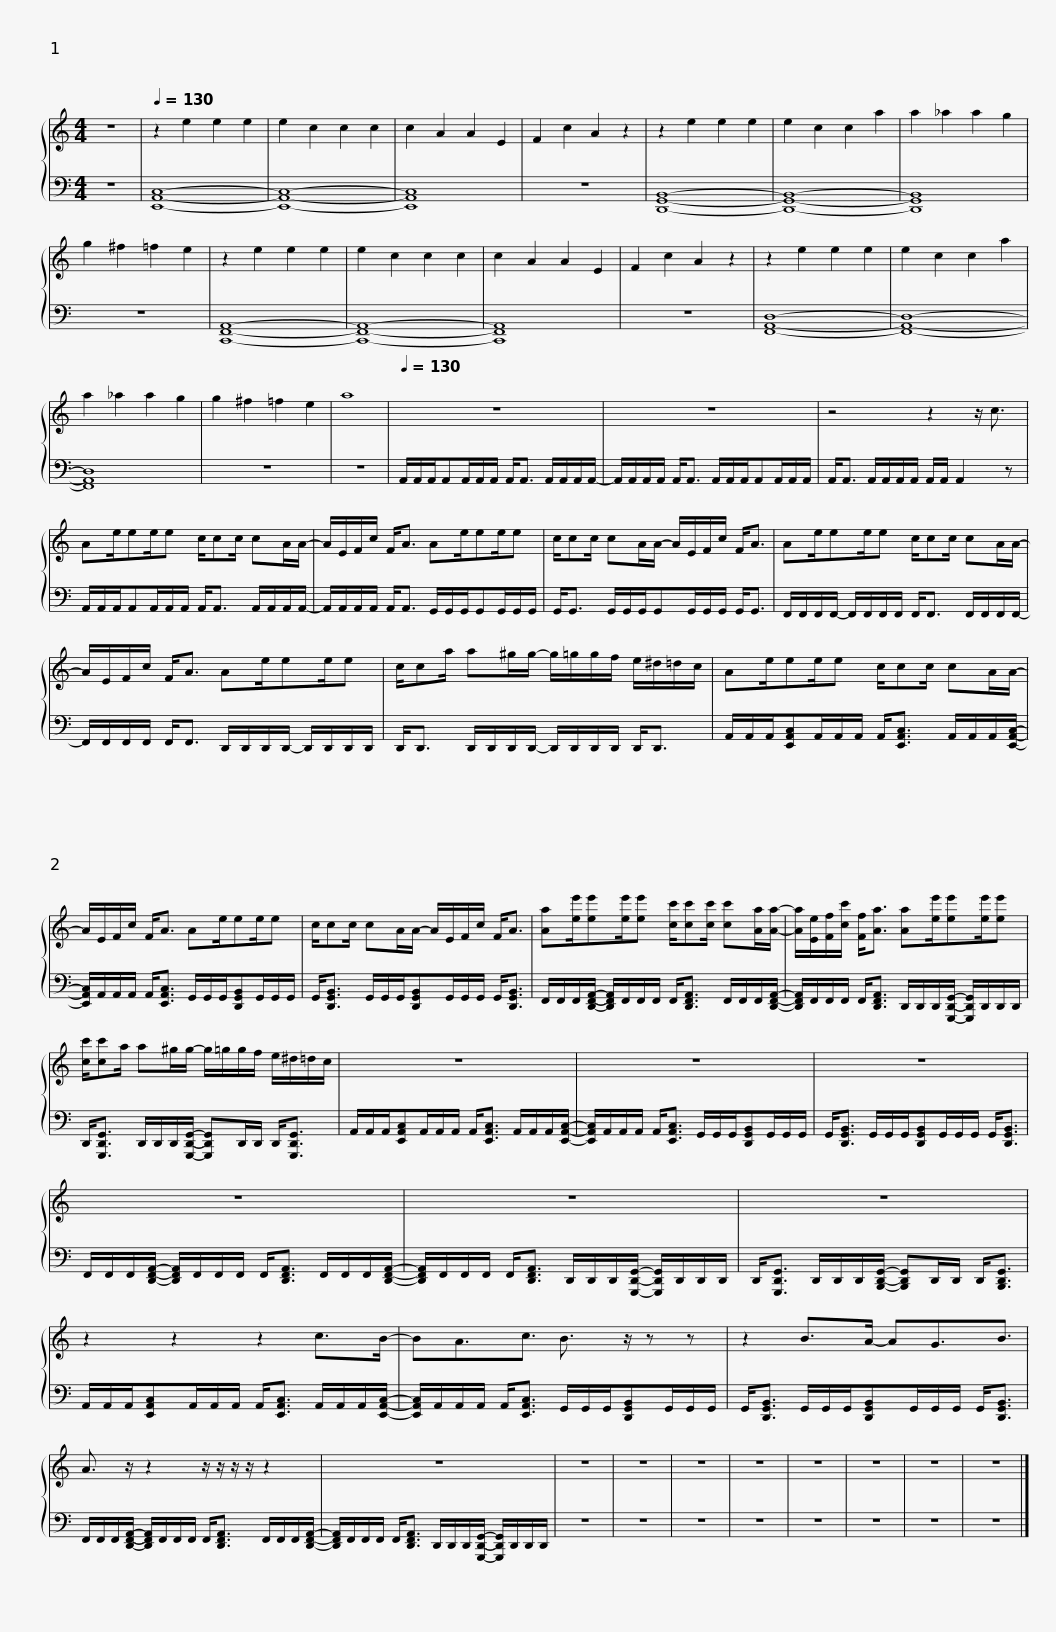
X:1
%%score { 1 | 2 }
L:1/8
M:4/4
I:linebreak $
K:C
V:1 treble
V:2 bass
V:1
 z8 |[Q:1/4=130] z2 e2 e2 e2 | e2 c2 c2 c2 | c2 A2 A2 E2 | F2 c2 A2 z2 | %5
 z2 e2 e2 e2 | e2 c2 c2 a2 | a2 _a2 a2 g2 | g2 ^f2 =f2 e2 |$ z2 e2 e2 e2 | %10
 e2 c2 c2 c2 | c2 A2 A2 E2 | F2 c2 A2 z2 | z2 e2 e2 e2 | e2 c2 c2 a2 | %15
 a2 _a2 a2 g2 | g2 ^f2 =f2 e2 | a8 |$[Q:1/4=130] z8 | z8 | %20
 z4 z2 z/ c3/2 |$ Ae/ee/e c/cc/ cA/A/- | A/E/F/c/ F<A Ae/ee/e | c/cc/ cA/A/- A/E/F/c/ F<A |$ Ae/ee/e c/cc/ cA/A/- | %25
 A/E/F/c/ F<A Ae/ee/e |$ c/ca/ a^g/g/- g/=g/g/f/ e/^d/=d/c/ | Ae/ee/e c/cc/ cA/A/- | A/E/F/c/ F<A Ae/ee/e |$ c/cc/ cA/A/- A/E/F/c/ F<A | %30
 [Aa][ee']/[ee'][ee']/[ee'] [cc']/[cc'][cc']/ [cc'][Aa]/[Aa]/- |$ [Aa]/[Ee]/[Ff]/[cc']/ [Ff]<[Aa] [Aa][ee']/[ee'][ee']/[ee'] | [cc']/[cc']a/ a^g/g/- g/=g/g/f/ e/^d/=d/c/ |$ z8 | z8 | %35
 z8 |$ z8 | z8 |$ z8 | z2 z2 z2 c>B- | %40
 BA3/2c3/2 B3/2 z/ z z |$ z2 B>A- AG3/2B3/2 | A3/2 z/ z2 z/ z/ z/ z/ z2 | z8 |$ z8 | %45
 z8 | z8 | z8 | z8 | z8 | %50
 z8 | z8 |] %52
V:2
 z8 | [E,,A,,C,]8- | [E,,A,,C,]8- | [E,,A,,C,]8 | z8 | %5
 [D,,G,,B,,]8- | [D,,G,,B,,]8- | [D,,G,,B,,]8 | z8 |$ [C,,F,,A,,]8- | %10
 [C,,F,,A,,]8- | [C,,F,,A,,]8 | z8 | [F,,A,,D,]8- | [F,,A,,D,]8- | %15
 [F,,A,,D,]8 | z8 | z8 |$ A,,/A,,/A,,/A,,A,,/A,,/A,,/ A,,<A,, A,,/A,,/A,,/A,,/- | A,,/A,,/A,,/A,,/ A,,<A,, A,,/A,,/A,,/A,,A,,/A,,/A,,/ | %20
 A,,<A,, A,,/A,,/A,,/A,,/ A,,/A,,/ A,,2 z |$ A,,/A,,/A,,/A,,A,,/A,,/A,,/ A,,<A,, A,,/A,,/A,,/A,,/- | A,,/A,,/A,,/A,,/ A,,<A,, G,,/G,,/G,,/G,,G,,/G,,/G,,/ | G,,<G,, G,,/G,,/G,,/G,,G,,/G,,/G,,/ G,,<G,, |$ F,,/F,,/F,,/F,,/- F,,/F,,/F,,/F,,/ F,,<F,, F,,/F,,/F,,/F,,/- | %25
 F,,/F,,/F,,/F,,/ F,,<F,, D,,/D,,/D,,/D,,/- D,,/D,,/D,,/D,,/ |$ D,,<D,, D,,/D,,/D,,/D,,/- D,,/D,,/D,,/D,,/ D,,<D,, | A,,/A,,/A,,/[E,,A,,C,]A,,/A,,/A,,/ A,,<[E,,A,,C,] A,,/A,,/A,,/[E,,A,,C,]/- | [E,,A,,C,]/A,,/A,,/A,,/ A,,<[E,,A,,C,] G,,/G,,/G,,/[D,,G,,B,,]G,,/G,,/G,,/ |$ G,,<[D,,G,,B,,] G,,/G,,/G,,/[D,,G,,B,,]G,,/G,,/G,,/ G,,<[D,,G,,B,,] | %30
 F,,/F,,/F,,/[D,,F,,A,,]/- [D,,F,,A,,]/F,,/F,,/F,,/ F,,<[D,,F,,A,,] F,,/F,,/F,,/[D,,F,,A,,]/- |$ [D,,F,,A,,]/F,,/F,,/F,,/ F,,<[D,,F,,A,,] D,,/D,,/D,,/[G,,,D,,G,,]/- [G,,,D,,G,,]/D,,/D,,/D,,/ | D,,<[G,,,D,,G,,] D,,/D,,/D,,/[G,,,D,,G,,]/- [G,,,D,,G,,]D,,/D,,/ D,,<[G,,,D,,G,,] |$ A,,/A,,/A,,/[E,,A,,C,]A,,/A,,/A,,/ A,,<[E,,A,,C,] A,,/A,,/A,,/[E,,A,,C,]/- | [E,,A,,C,]/A,,/A,,/A,,/ A,,<[E,,A,,C,] G,,/G,,/G,,/[D,,G,,B,,]G,,/G,,/G,,/ | %35
 G,,<[D,,G,,B,,] G,,/G,,/G,,/[D,,G,,B,,]G,,/G,,/G,,/ G,,<[D,,G,,B,,] |$ F,,/F,,/F,,/[D,,F,,A,,]/- [D,,F,,A,,]/F,,/F,,/F,,/ F,,<[D,,F,,A,,] F,,/F,,/F,,/[D,,F,,A,,]/- | [D,,F,,A,,]/F,,/F,,/F,,/ F,,<[D,,F,,A,,] D,,/D,,/D,,/[G,,,D,,G,,]/- [G,,,D,,G,,]/D,,/D,,/D,,/ |$ D,,<[G,,,D,,G,,] D,,/D,,/D,,/[B,,,D,,G,,]/- [B,,,D,,G,,]D,,/D,,/ D,,<[B,,,D,,G,,] | A,,/A,,/A,,/[E,,A,,C,]A,,/A,,/A,,/ A,,<[E,,A,,C,] A,,/A,,/A,,/[E,,A,,C,]/- | %40
 [E,,A,,C,]/A,,/A,,/A,,/ A,,<[E,,A,,C,] G,,/G,,/G,,/[D,,G,,B,,]G,,/G,,/G,,/ |$ G,,<[D,,G,,B,,] G,,/G,,/G,,/[D,,G,,B,,]G,,/G,,/G,,/ G,,<[D,,G,,B,,] | F,,/F,,/F,,/[D,,F,,A,,]/- [D,,F,,A,,]/F,,/F,,/F,,/ F,,<[D,,F,,A,,] F,,/F,,/F,,/[D,,F,,A,,]/- | [D,,F,,A,,]/F,,/F,,/F,,/ F,,<[D,,F,,A,,] D,,/D,,/D,,/[G,,,D,,G,,]/- [G,,,D,,G,,]/D,,/D,,/D,,/ |$ z8 | %45
 z8 | z8 | z8 | z8 | z8 | %50
 z8 | z8 |] %52
